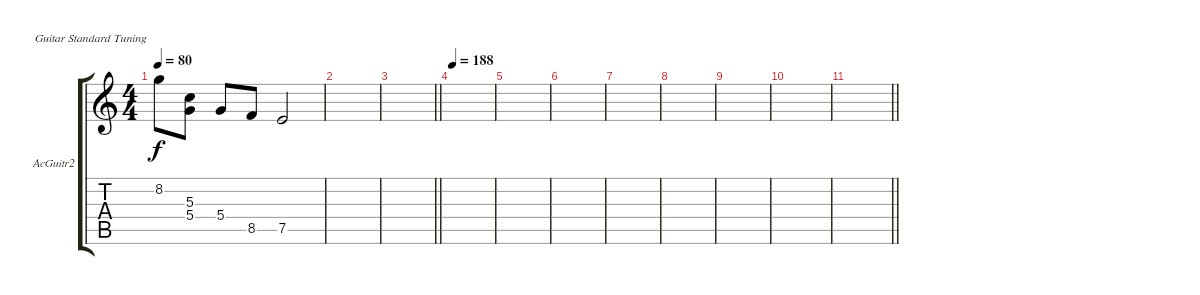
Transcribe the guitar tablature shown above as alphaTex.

\bracketExtendMode groupsimilarinstruments
\firstSystemTrackNameOrientation horizontal
\otherSystemsTrackNameOrientation horizontal
\track ("Acoustic Guitar 2" "AcGuitr2") {instrument acousticguitarsteel}
\staff {score tabs}
\tuning (E4 B3 G3 D3 A2 E2)
\ts (4 4)
\tempo 80
\clef g2
\ks c
8.2.8{dy f} (5.3 5.4).8 5.4.8 8.5.8 7.5.2 |
|
\barLineRight lightlight
|
\tempo 188
|
|
|
|
|
|
|
\barLineRight lightlight
